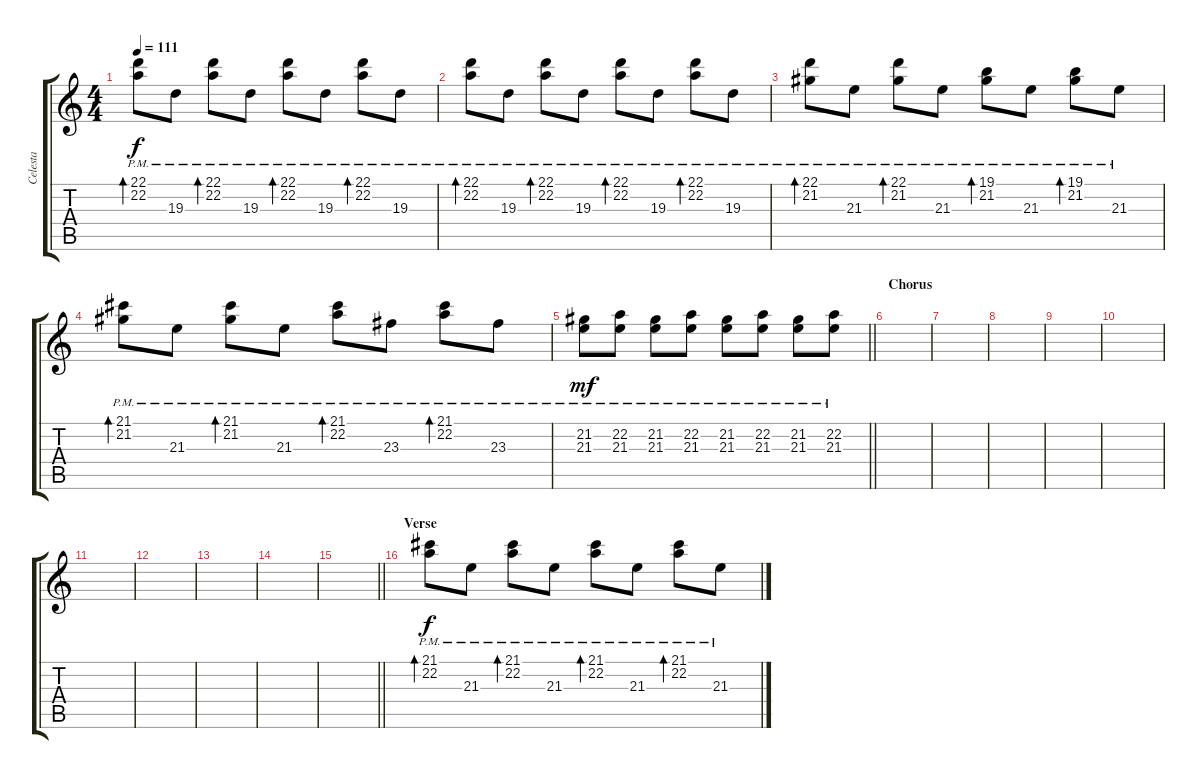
\track ("Celesta" "Celesta") {instrument celesta}
\staff {score tabs}
\tuning (E4 B3 G3 D3 A2 E2) {hide}
\ts (4 4)
\tempo 111
\clef g2
\ks c
(22.1{pm} 22.2{pm}).8{bd 30 dy f} 19.3{pm}.8 (22.1{pm} 22.2{pm}).8{bd 30} 19.3{pm}.8 (22.1{pm} 22.2{pm}).8{bd 30} 19.3{pm}.8 (22.1{pm} 22.2{pm}).8{bd 30} 19.3{pm}.8 |
(22.1{pm} 22.2{pm}).8{bd 30} 19.3{pm}.8 (22.1{pm} 22.2{pm}).8{bd 30} 19.3{pm}.8 (22.1{pm} 22.2{pm}).8{bd 30} 19.3{pm}.8 (22.1{pm} 22.2{pm}).8{bd 30} 19.3{pm}.8 |
(22.1{pm} 21.2{pm}).8{bd 30} 21.3{pm}.8 (22.1{pm} 21.2{pm}).8{bd 30} 21.3{pm}.8 (19.1{pm} 21.2{pm}).8{bd 30} 21.3{pm}.8 (19.1{pm} 21.2{pm}).8{bd 30} 21.3{pm}.8 |
(21.1{pm} 21.2{pm}).8{bd 30} 21.3{pm}.8 (21.1{pm} 21.2{pm}).8{bd 30} 21.3{pm}.8 (21.1{pm} 22.2{pm}).8{bd 30} 23.3{pm}.8 (21.1{pm} 22.2{pm}).8{bd 30} 23.3{pm}.8 |
\barLineRight lightlight
(21.2{pm} 21.3{pm}).8{dy mf} (22.2{pm} 21.3{pm}).8 (21.2{pm} 21.3{pm}).8 (22.2{pm} 21.3{pm}).8 (21.2{pm} 21.3{pm}).8 (22.2{pm} 21.3{pm}).8 (21.2{pm} 21.3{pm}).8 (22.2{pm} 21.3{pm}).8 |
\section ("" "Chorus")
|
|
|
|
|
|
|
|
|
\barLineRight lightlight
|
\section ("" "Verse")
(21.1{pm} 22.2{pm}).8{bd 30 dy f} 21.3{pm}.8 (21.1{pm} 22.2{pm}).8{bd 30} 21.3{pm}.8 (21.1{pm} 22.2{pm}).8{bd 30} 21.3{pm}.8 (21.1{pm} 22.2{pm}).8{bd 30} 21.3{pm}.8
